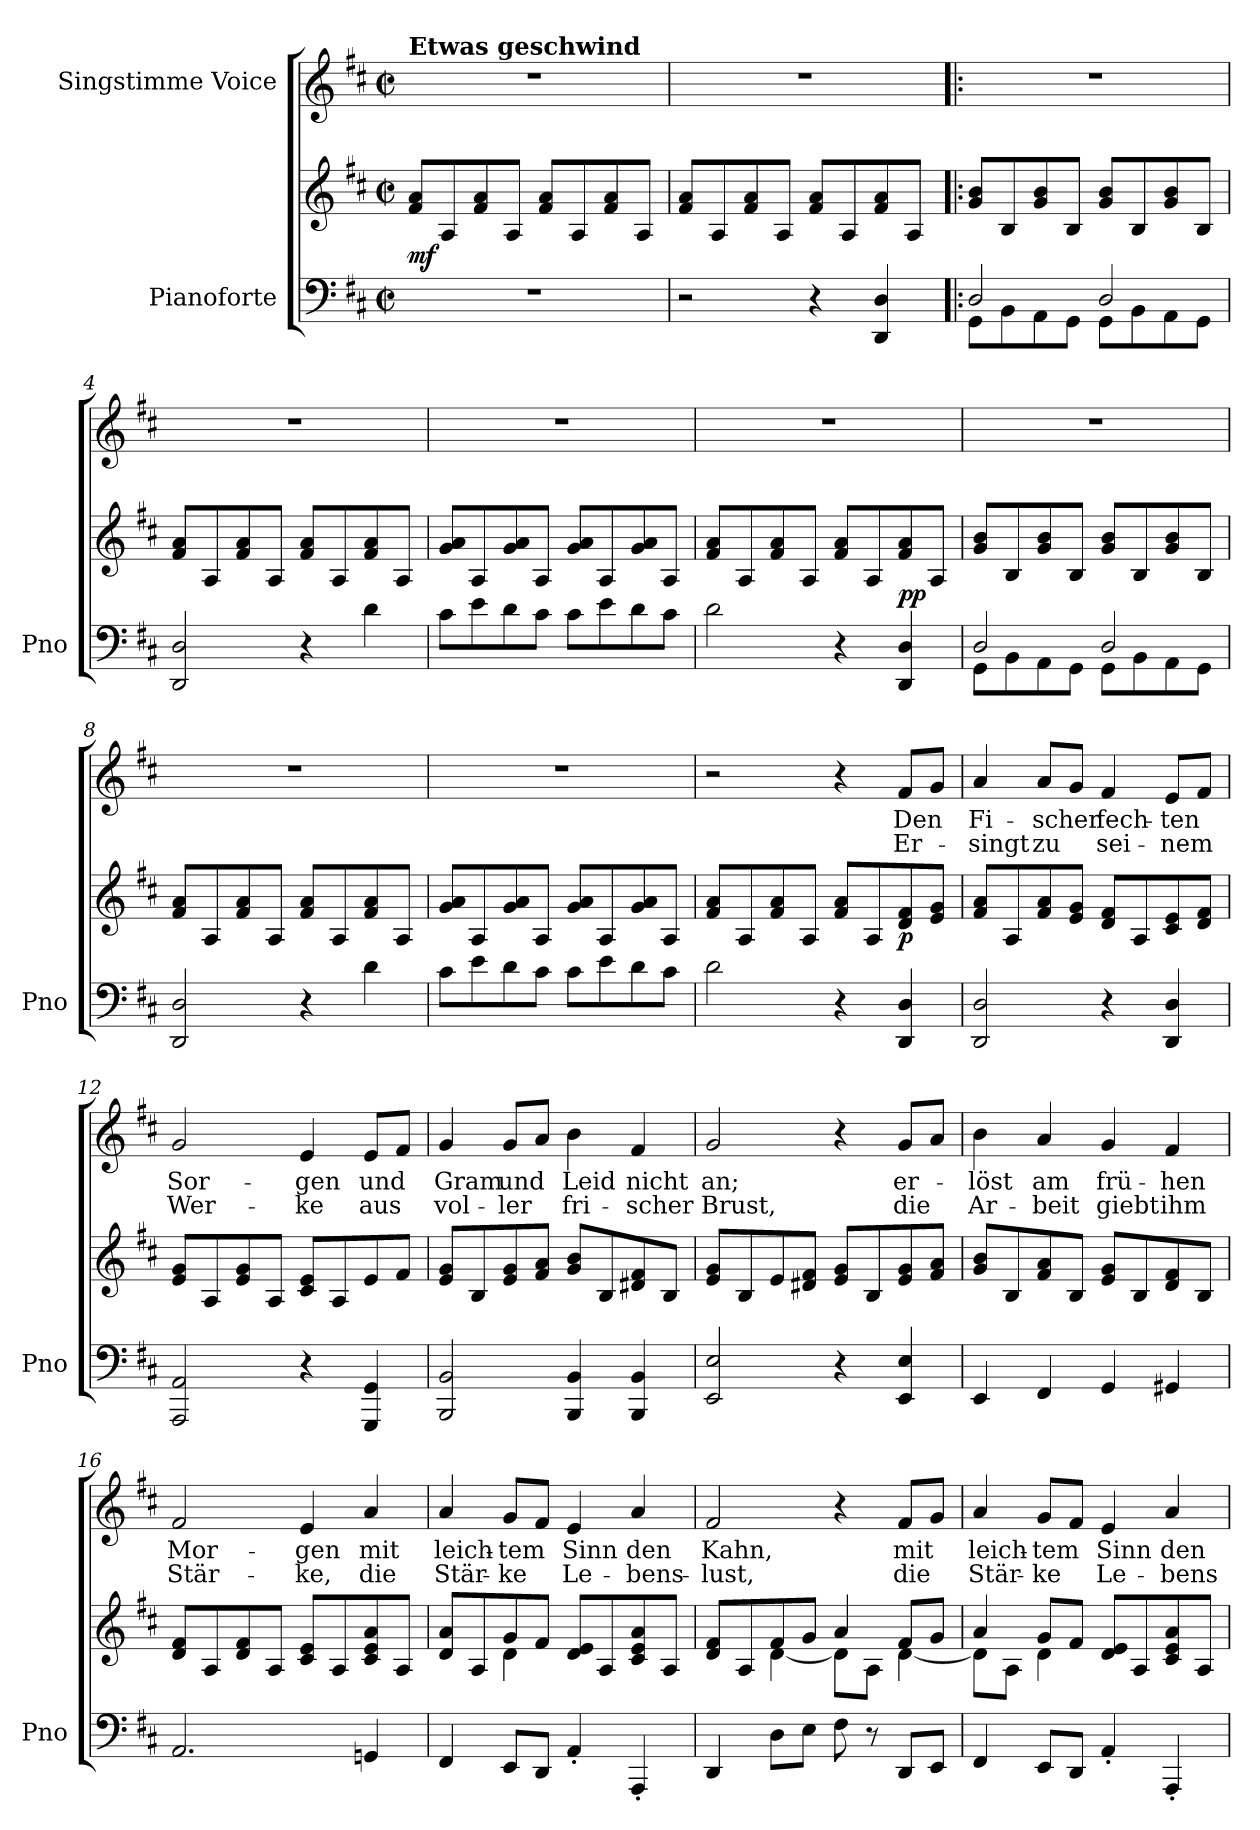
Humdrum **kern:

**kern	**kern	**dynam	**kern	**text	**text
*part2	*part2	*part2	*part1	*part1	*part1
*staff3	*staff2	*staff2/3	*staff1	*staff1	*staff1
*I"Pianoforte	*	*	*I"Singstimme            Voice	*	*
*I'Pno	*	*	*	*	*
*clefF4	*clefG2	*	*clefG2	*	*
*k[f#c#]	*k[f#c#]	*	*k[f#c#]	*	*
*M2/2	*M2/2	*	*M2/2	*	*
*met(c|)	*met(c|)	*	*met(c|)	*	*
=1	=1	=1	=1	=1	=1
!	!	!	!LO:TX:a:B:t=Etwas geschwind	!	!
!	!	!LO:DY:b	!	!	!
1r	8f#/ 8a/L	mf	1r	.	.
.	8A/	.	.	.	.
.	8f#/ 8a/	.	.	.	.
.	8A/J	.	.	.	.
.	8f#/ 8a/L	.	.	.	.
.	8A/	.	.	.	.
.	8f#/ 8a/	.	.	.	.
.	8A/J	.	.	.	.
=2	=2	=2	=2	=2	=2
2r	8f#/ 8a/L	.	1r	.	.
.	8A/	.	.	.	.
.	8f#/ 8a/	.	.	.	.
.	8A/J	.	.	.	.
4r	8f#/ 8a/L	.	.	.	.
.	8A/	.	.	.	.
4DD/ 4D/	8f#/ 8a/	.	.	.	.
.	8A/J	.	.	.	.
=3!|:	=3!|:	=3!|:	=3!|:	=3!|:	=3!|:
*^	*	*	*	*	*
2D/	8GG\L	8g/ 8b/L	.	1r	.	.
.	8BB\	8B/	.	.	.	.
.	8AA\	8g/ 8b/	.	.	.	.
.	8GG\J	8B/J	.	.	.	.
2D/	8GG\L	8g/ 8b/L	.	.	.	.
.	8BB\	8B/	.	.	.	.
.	8AA\	8g/ 8b/	.	.	.	.
.	8GG\J	8B/J	.	.	.	.
*v	*v	*	*	*	*	*
!!LO:LB:g=z
=4	=4	=4	=4	=4	=4
2DD/ 2D/	8f#/ 8a/L	.	1r	.	.
.	8A/	.	.	.	.
.	8f#/ 8a/	.	.	.	.
.	8A/J	.	.	.	.
4r	8f#/ 8a/L	.	.	.	.
.	8A/	.	.	.	.
4d\	8f#/ 8a/	.	.	.	.
.	8A/J	.	.	.	.
=5	=5	=5	=5	=5	=5
8c#\L	8g/ 8a/L	.	1r	.	.
8e\	8A/	.	.	.	.
8d\	8g/ 8a/	.	.	.	.
8c#\J	8A/J	.	.	.	.
8c#\L	8g/ 8a/L	.	.	.	.
8e\	8A/	.	.	.	.
8d\	8g/ 8a/	.	.	.	.
8c#\J	8A/J	.	.	.	.
!!LO:LB:g=z
=6	=6	=6	=6	=6	=6
2d\	8f#/ 8a/L	.	1r	.	.
.	8A/	.	.	.	.
.	8f#/ 8a/	.	.	.	.
.	8A/J	.	.	.	.
4r	8f#/ 8a/L	.	.	.	.
.	8A/	.	.	.	.
!	!	!LO:DY:b	!	!	!
4DD/ 4D/	8f#/ 8a/	pp	.	.	.
.	8A/J	.	.	.	.
=7	=7	=7	=7	=7	=7
*^	*	*	*	*	*
2D/	8GG\L	8g/ 8b/L	.	1r	.	.
.	8BB\	8B/	.	.	.	.
.	8AA\	8g/ 8b/	.	.	.	.
.	8GG\J	8B/J	.	.	.	.
2D/	8GG\L	8g/ 8b/L	.	.	.	.
.	8BB\	8B/	.	.	.	.
.	8AA\	8g/ 8b/	.	.	.	.
.	8GG\J	8B/J	.	.	.	.
*v	*v	*	*	*	*	*
=8	=8	=8	=8	=8	=8
2DD/ 2D/	8f#/ 8a/L	.	1r	.	.
.	8A/	.	.	.	.
.	8f#/ 8a/	.	.	.	.
.	8A/J	.	.	.	.
4r	8f#/ 8a/L	.	.	.	.
.	8A/	.	.	.	.
4d\	8f#/ 8a/	.	.	.	.
.	8A/J	.	.	.	.
=9	=9	=9	=9	=9	=9
8c#\L	8g/ 8a/L	.	1r	.	.
8e\	8A/	.	.	.	.
8d\	8g/ 8a/	.	.	.	.
8c#\J	8A/J	.	.	.	.
8c#\L	8g/ 8a/L	.	.	.	.
8e\	8A/	.	.	.	.
8d\	8g/ 8a/	.	.	.	.
8c#\J	8A/J	.	.	.	.
!!LO:LB:g=z
=10	=10	=10	=10	=10	=10
2d\	8f#/ 8a/L	.	2r	.	.
.	8A/	.	.	.	.
.	8f#/ 8a/	.	.	.	.
.	8A/J	.	.	.	.
4r	8f#/ 8a/L	.	4r	.	.
.	8A/	.	.	.	.
!	!	!LO:DY:b	!	!LO:LY:b	!LO:LY:b
4DD/ 4D/	8d/ 8f#/	p	8f#/L	Den	Er-
.	8e/ 8g/J	.	8g/J	.	.
!!LO:PB:g=z
=11	=11	=11	=11	=11	=11
!	!	!	!	!LO:LY:b	!LO:LY:b
2DD/ 2D/	8f#/ 8a/L	.	4a/	Fi-	singt
.	8A/	.	.	.	.
!	!	!	!	!LO:LY:b	!LO:LY:b
.	8f#/ 8a/	.	8a/L	-scher	zu
.	8e/ 8g/J	.	8g/J	.	.
!	!	!	!	!LO:LY:b	!LO:LY:b
4r	8d/ 8f#/L	.	4f#/	fech-	sei-
.	8A/	.	.	.	.
!	!	!	!	!LO:LY:b	!LO:LY:b
4DD/ 4D/	8c#/ 8e/	.	8e/L	-ten	-nem
.	8d/ 8f#/J	.	8f#/J	.	.
=12	=12	=12	=12	=12	=12
!	!	!	!	!LO:LY:b	!LO:LY:b
2AAA/ 2AA/	8e/ 8g/L	.	2g/	Sor-	Wer-
.	8A/	.	.	.	.
.	8e/ 8g/	.	.	.	.
.	8A/J	.	.	.	.
!	!	!	!	!LO:LY:b	!LO:LY:b
4r	8c#/ 8e/L	.	4e/	-gen	-ke
.	8A/	.	.	.	.
!	!	!	!	!LO:LY:b	!LO:LY:b
4GGG/ 4GG/	8e/	.	8e/L	und	aus
.	8f#/J	.	8f#/J	.	.
=13	=13	=13	=13	=13	=13
!	!	!	!	!LO:LY:b	!LO:LY:b
2BBB/ 2BB/	8e/ 8g/L	.	4g/	Gram	vol-
.	8B/	.	.	.	.
!	!	!	!	!LO:LY:b	!LO:LY:b
.	8e/ 8g/	.	8g/L	und	-ler
.	8f#/ 8a/J	.	8a/J	.	.
!	!	!	!	!LO:LY:b	!LO:LY:b
4BBB/ 4BB/	8g/ 8b/L	.	4b\	Leid	fri-
.	8B/	.	.	.	.
!	!	!	!	!LO:LY:b	!LO:LY:b
4BBB/ 4BB/	8d#X/ 8f#/	.	4f#/	nicht	-scher
.	8B/J	.	.	.	.
=14	=14	=14	=14	=14	=14
!	!	!	!	!LO:LY:b	!LO:LY:b
2EE/ 2E/	8e/ 8g/L	.	2g/	an;	Brust,
.	8B/	.	.	.	.
.	8e/	.	.	.	.
.	8d#X/ 8f#/J	.	.	.	.
4r	8e/ 8g/L	.	4r	.	.
.	8B/	.	.	.	.
!	!	!	!	!LO:LY:b	!LO:LY:b
4EE/ 4E/	8e/ 8g/	.	8g/L	er-	die
.	8f#/ 8a/J	.	8a/J	.	.
!!LO:LB:g=z
=15	=15	=15	=15	=15	=15
!	!	!	!	!LO:LY:b	!LO:LY:b
4EE/	8g/ 8b/L	.	4b\	-löst	Ar-
.	8B/	.	.	.	.
!	!	!	!	!LO:LY:b	!LO:LY:b
4FF#/	8f#/ 8a/	.	4a/	am	-beit
.	8B/J	.	.	.	.
!	!	!	!	!LO:LY:b	!LO:LY:b
4GG/	8e/ 8g/L	.	4g/	frü-	giebt
.	8B/	.	.	.	.
!	!	!	!	!LO:LY:b	!LO:LY:b
4GG#X/	8d/ 8f#/	.	4f#/	-hen	ihm
.	8B/J	.	.	.	.
!!LO:LB:g=z
=16	=16	=16	=16	=16	=16
!	!	!	!	!LO:LY:b	!LO:LY:b
2.AA/	8d/ 8f#/L	.	2f#/	Mor-	Stär-
.	8A/	.	.	.	.
.	8d/ 8f#/	.	.	.	.
.	8A/J	.	.	.	.
!	!	!	!	!LO:LY:b	!LO:LY:b
.	8c#/ 8e/L	.	4e/	-gen	-ke,
.	8A/	.	.	.	.
!	!	!	!	!LO:LY:b	!LO:LY:b
4GGn/	8c#/ 8e/ 8a/	.	4a/	mit	die
.	8A/J	.	.	.	.
=17	=17	=17	=17	=17	=17
*	*^	*	*	*	*
!	!	!	!	!	!LO:LY:b	!LO:LY:b
4FF#/	8d/ 8a/L	4ryy	.	4a/	leich-	Stär-
.	8A/	.	.	.	.	.
!	!	!	!	!	!LO:LY:b	!LO:LY:b
8EE/L	8g/	4d\	.	8g/L	-tem	-ke
8DD/J	8f#/J	.	.	8f#/J	.	.
!	!	!	!	!	!LO:LY:b	!LO:LY:b
4AA'/	8d/ 8e/L	2ryy	.	4e/	Sinn	Le-
.	8A/	.	.	.	.	.
!	!	!	!	!	!LO:LY:b	!LO:LY:b
4AAA'/	8c#/ 8e/ 8a/	.	.	4a/	den	-bens-
.	8A/J	.	.	.	.	.
=18	=18	=18	=18	=18	=18	=18
!	!	!	!	!	!LO:LY:b	!LO:LY:b
4DD/	8d/ 8f#/L	4ryy	.	2f#/	Kahn,	-lust,
.	8A/	.	.	.	.	.
8D\L	8f#/	[4d\	.	.	.	.
8E\J	8g/J	.	.	.	.	.
8F#\	4a/	8d\L]	.	4r	.	.
8r	.	8A\J	.	.	.	.
!	!	!	!	!	!LO:LY:b	!LO:LY:b
8DD/L	8f#/L	[4d\	.	8f#/L	mit	die
8EE/J	8g/J	.	.	8g/J	.	.
=19	=19	=19	=19	=19	=19	=19
!	!	!	!	!	!LO:LY:b	!LO:LY:b
4FF#/	4a/	8d\L]	.	4a/	leich-	Stär-
.	.	8A\J	.	.	.	.
!	!	!	!	!	!LO:LY:b	!LO:LY:b
8EE/L	8g/L	4d\	.	8g/L	-tem	-ke
8DD/J	8f#/J	.	.	8f#/J	.	.
!	!	!	!	!	!LO:LY:b	!LO:LY:b
4AA'/	8d/ 8e/L	2ryy	.	4e/	Sinn	Le-
.	8A/	.	.	.	.	.
!	!	!	!	!	!LO:LY:b	!LO:LY:b
4AAA'/	8c#/ 8e/ 8a/	.	.	4a/	den	-bens-
.	8A/J	.	.	.	.	.
*	*v	*v	*	*	*	*
=	=	=	=	=	=
*-	*-	*-	*-	*-	*-
